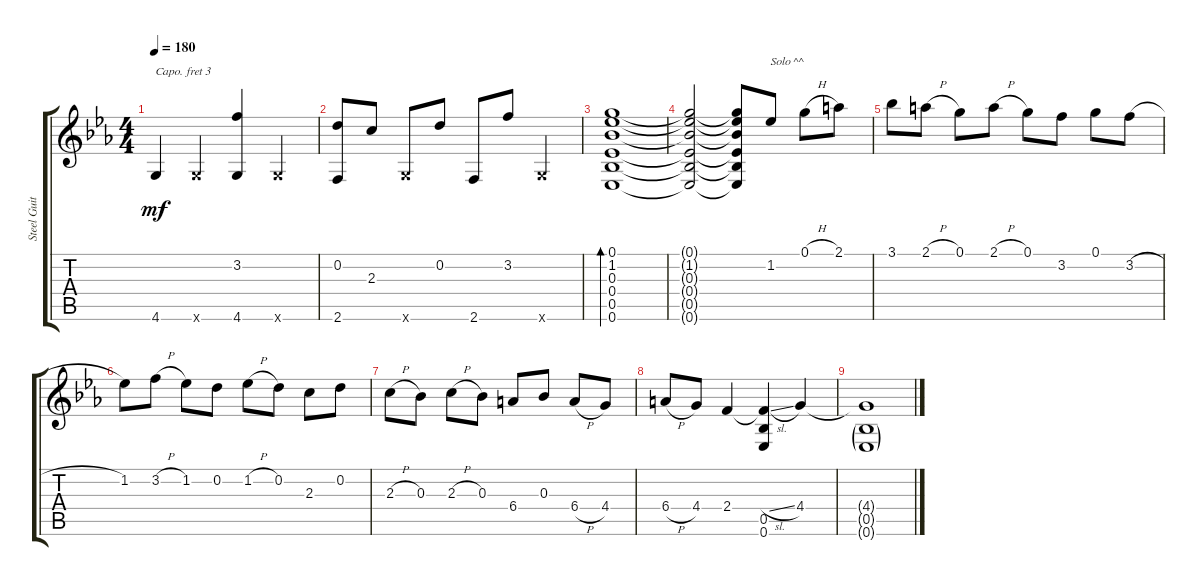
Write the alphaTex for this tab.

\track ("Steel Guitar" "Steel Guit") {instrument acousticguitarsteel}
\staff {score tabs}
\capo 3
\tuning (E4 B3 G3 C3 G2 C2) {hide}
\ts (4 4)
\tempo 180
\clef g2
\ks eb
4.6.4{dy mf} 4.6{x}.4 (3.2 4.6).4 4.6{x}.4 |
(0.2 2.6).8 2.3.8 4.6{x}.8 0.2.8 2.6.8 3.2.8 4.6{x}.4 |
(0.1 1.2 0.3 0.4 0.5 0.6).1{bd 30} |
(0.1{t} 1.2{t} 0.3{t} 0.4{t} 0.5{t} 0.6{t}).2 (0.1{t} 1.2{t} 0.3{t} 0.4{t} 0.5{t} 0.6{t}).8 1.2.8{txt "Solo ^^"} 0.1{h}.8 2.1.8 |
3.1.8 2.1{h}.8 0.1.8 2.1{h}.8 0.1.8 3.2.8 0.1.8 3.2{h}.8 |
1.2.8 3.2{h}.8 1.2.8 0.2.8 1.2{h}.8 0.2.8 2.3.8 0.2.8 |
2.3{h}.8 0.3.8 2.3{h}.8 0.3.8 6.4.8 0.3.8 6.4{h}.8 4.4.8 |
6.4{h}.8 4.4.8 2.4.4 (2.4{sl t} 0.5 0.6).4 4.4.4 |
(4.4{t} 0.5{g} 0.6{g}).1
